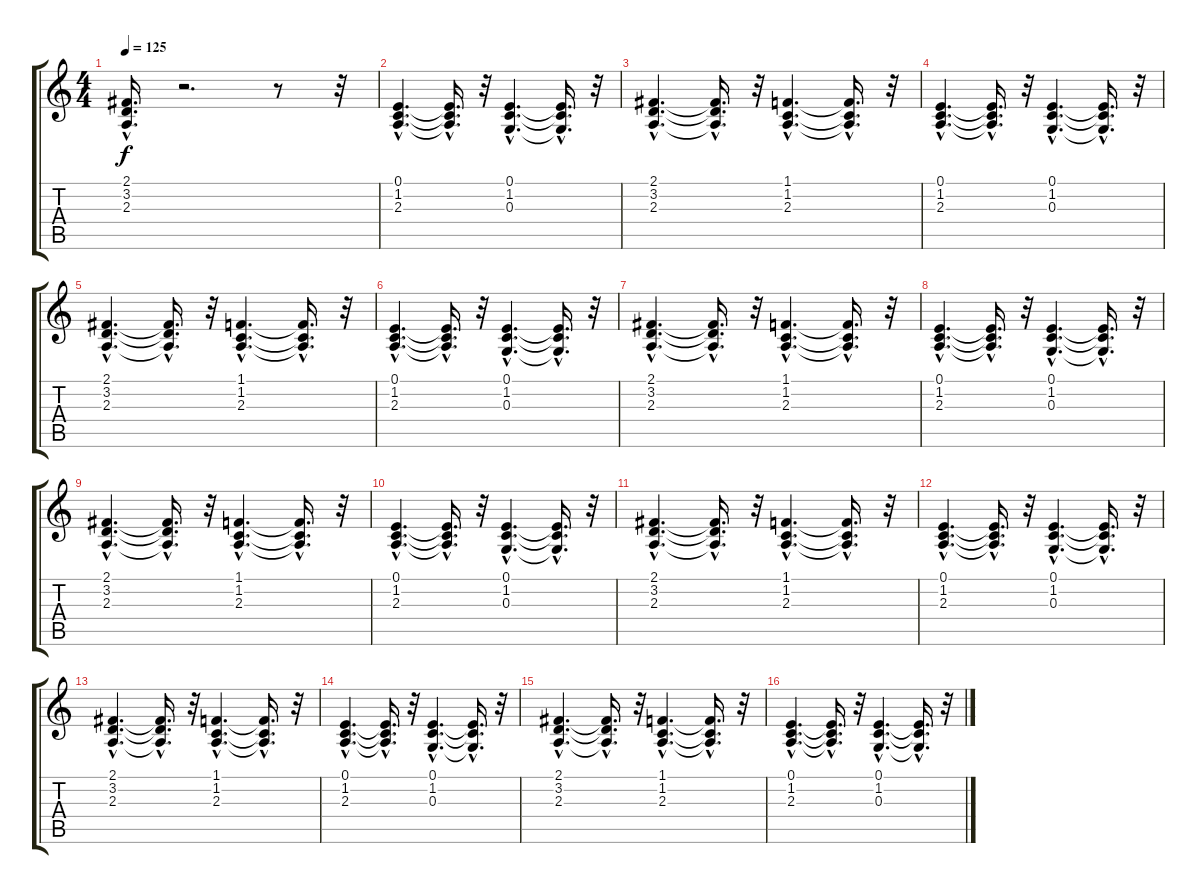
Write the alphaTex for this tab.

\track "" {instrument stringensemble1}
\staff {score tabs}
\tuning (E4 B3 G3 D3 A2 E2) {hide}
\ts (4 4)
\tempo 125
\clef g2
\ks c
(2.1{hac} 3.2{hac} 2.3{hac}).16{d dy f} r.2{d} r.8 r.32 |
(0.1{hac} 1.2{hac} 2.3{hac}).4{d} (0.1{hac t} 1.2{hac t} 2.3{hac t}).16{d} r.32 (0.1{hac} 1.2{hac} 0.3{hac}).4{d} (0.1{hac t} 1.2{hac t} 0.3{hac t}).16{d} r.32 |
(2.1{hac} 3.2{hac} 2.3{hac}).4{d} (2.1{hac t} 3.2{hac t} 2.3{hac t}).16{d} r.32 (1.1{hac} 1.2{hac} 2.3{hac}).4{d} (1.1{hac t} 1.2{hac t} 2.3{hac t}).16{d} r.32 |
(0.1{hac} 1.2{hac} 2.3{hac}).4{d} (0.1{hac t} 1.2{hac t} 2.3{hac t}).16{d} r.32 (0.1{hac} 1.2{hac} 0.3{hac}).4{d} (0.1{hac t} 1.2{hac t} 0.3{hac t}).16{d} r.32 |
(2.1{hac} 3.2{hac} 2.3{hac}).4{d} (2.1{hac t} 3.2{hac t} 2.3{hac t}).16{d} r.32 (1.1{hac} 1.2{hac} 2.3{hac}).4{d} (1.1{hac t} 1.2{hac t} 2.3{hac t}).16{d} r.32 |
(0.1{hac} 1.2{hac} 2.3{hac}).4{d} (0.1{hac t} 1.2{hac t} 2.3{hac t}).16{d} r.32 (0.1{hac} 1.2{hac} 0.3{hac}).4{d} (0.1{hac t} 1.2{hac t} 0.3{hac t}).16{d} r.32 |
(2.1{hac} 3.2{hac} 2.3{hac}).4{d} (2.1{hac t} 3.2{hac t} 2.3{hac t}).16{d} r.32 (1.1{hac} 1.2{hac} 2.3{hac}).4{d} (1.1{hac t} 1.2{hac t} 2.3{hac t}).16{d} r.32 |
(0.1{hac} 1.2{hac} 2.3{hac}).4{d} (0.1{hac t} 1.2{hac t} 2.3{hac t}).16{d} r.32 (0.1{hac} 1.2{hac} 0.3{hac}).4{d} (0.1{hac t} 1.2{hac t} 0.3{hac t}).16{d} r.32 |
(2.1{hac} 3.2{hac} 2.3{hac}).4{d} (2.1{hac t} 3.2{hac t} 2.3{hac t}).16{d} r.32 (1.1{hac} 1.2{hac} 2.3{hac}).4{d} (1.1{hac t} 1.2{hac t} 2.3{hac t}).16{d} r.32 |
(0.1{hac} 1.2{hac} 2.3{hac}).4{d} (0.1{hac t} 1.2{hac t} 2.3{hac t}).16{d} r.32 (0.1{hac} 1.2{hac} 0.3{hac}).4{d} (0.1{hac t} 1.2{hac t} 0.3{hac t}).16{d} r.32 |
(2.1{hac} 3.2{hac} 2.3{hac}).4{d} (2.1{hac t} 3.2{hac t} 2.3{hac t}).16{d} r.32 (1.1{hac} 1.2{hac} 2.3{hac}).4{d} (1.1{hac t} 1.2{hac t} 2.3{hac t}).16{d} r.32 |
(0.1{hac} 1.2{hac} 2.3{hac}).4{d} (0.1{hac t} 1.2{hac t} 2.3{hac t}).16{d} r.32 (0.1{hac} 1.2{hac} 0.3{hac}).4{d} (0.1{hac t} 1.2{hac t} 0.3{hac t}).16{d} r.32 |
(2.1{hac} 3.2{hac} 2.3{hac}).4{d} (2.1{hac t} 3.2{hac t} 2.3{hac t}).16{d} r.32 (1.1{hac} 1.2{hac} 2.3{hac}).4{d} (1.1{hac t} 1.2{hac t} 2.3{hac t}).16{d} r.32 |
(0.1{hac} 1.2{hac} 2.3{hac}).4{d} (0.1{hac t} 1.2{hac t} 2.3{hac t}).16{d} r.32 (0.1{hac} 1.2{hac} 0.3{hac}).4{d} (0.1{hac t} 1.2{hac t} 0.3{hac t}).16{d} r.32 |
(2.1{hac} 3.2{hac} 2.3{hac}).4{d} (2.1{hac t} 3.2{hac t} 2.3{hac t}).16{d} r.32 (1.1{hac} 1.2{hac} 2.3{hac}).4{d} (1.1{hac t} 1.2{hac t} 2.3{hac t}).16{d} r.32 |
(0.1{hac} 1.2{hac} 2.3{hac}).4{d} (0.1{hac t} 1.2{hac t} 2.3{hac t}).16{d} r.32 (0.1{hac} 1.2{hac} 0.3{hac}).4{d} (0.1{hac t} 1.2{hac t} 0.3{hac t}).16{d} r.32
